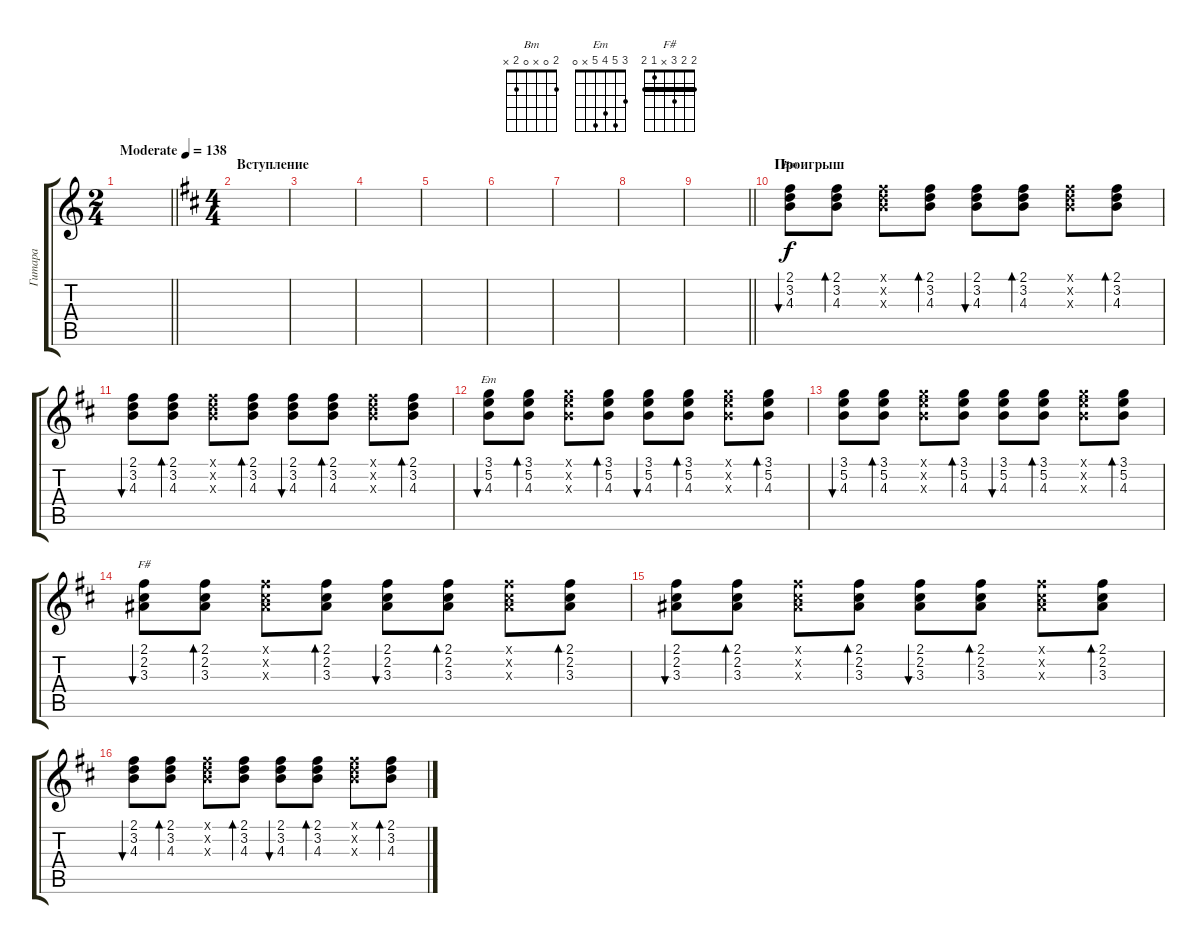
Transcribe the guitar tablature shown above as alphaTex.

\track ("Гитара" "Гитара") {instrument acousticguitarsteel}
\staff {score tabs}
\tuning (E4 B3 G3 D3 A2 E2) {hide}
\chord ("Bm" 2 0 x 0 2 x)
\chord ("Em" 3 5 4 5 x 0)
\chord ("F#" 2 2 3 x 1 2) {barre 2}
\ts (2 4)
\tempo (138 "Moderate")
\clef g2
\barLineRight lightlight
\ks c
|
\ts (4 4)
\section ("" "Вступление")
\ks bminor
|
|
|
|
|
|
|
\barLineRight lightlight
|
\section ("" "Проигрыш")
(2.1 3.2 4.3).8{bu 120 ch "Bm"} (2.1 3.2 4.3).8{bd 120} (2.1{x} 3.2{x} 4.3{x}).8 (2.1 3.2 4.3).8{bd 120} (2.1 3.2 4.3).8{bu 120} (2.1 3.2 4.3).8{bd 120} (2.1{x} 3.2{x} 4.3{x}).8 (2.1 3.2 4.3).8{bd 120} |
(2.1 3.2 4.3).8{bu 120} (2.1 3.2 4.3).8{bd 120} (2.1{x} 3.2{x} 4.3{x}).8 (2.1 3.2 4.3).8{bd 120} (2.1 3.2 4.3).8{bu 120} (2.1 3.2 4.3).8{bd 120} (2.1{x} 3.2{x} 4.3{x}).8 (2.1 3.2 4.3).8{bd 120} |
(3.1 5.2 4.3).8{bu 120 ch "Em"} (3.1 5.2 4.3).8{bd 120} (3.1{x} 5.2{x} 4.3{x}).8 (3.1 5.2 4.3).8{bd 120} (3.1 5.2 4.3).8{bu 120} (3.1 5.2 4.3).8{bd 120} (3.1{x} 5.2{x} 4.3{x}).8 (3.1 5.2 4.3).8{bd 120} |
(3.1 5.2 4.3).8{bu 120} (3.1 5.2 4.3).8{bd 120} (3.1{x} 5.2{x} 4.3{x}).8 (3.1 5.2 4.3).8{bd 120} (3.1 5.2 4.3).8{bu 120} (3.1 5.2 4.3).8{bd 120} (3.1{x} 5.2{x} 4.3{x}).8 (3.1 5.2 4.3).8{bd 120} |
(2.1 2.2 3.3).8{bu 120 ch "F#"} (2.1 2.2 3.3).8{bd 120} (2.1{x} 2.2{x} 3.3{x}).8 (2.1 2.2 3.3).8{bd 120} (2.1 2.2 3.3).8{bu 120} (2.1 2.2 3.3).8{bd 120} (2.1{x} 2.2{x} 3.3{x}).8 (2.1 2.2 3.3).8{bd 120} |
(2.1 2.2 3.3).8{bu 120} (2.1 2.2 3.3).8{bd 120} (2.1{x} 2.2{x} 3.3{x}).8 (2.1 2.2 3.3).8{bd 120} (2.1 2.2 3.3).8{bu 120} (2.1 2.2 3.3).8{bd 120} (2.1{x} 2.2{x} 3.3{x}).8 (2.1 2.2 3.3).8{bd 120} |
(2.1 3.2 4.3).8{bu 120} (2.1 3.2 4.3).8{bd 120} (2.1{x} 3.2{x} 4.3{x}).8 (2.1 3.2 4.3).8{bd 120} (2.1 3.2 4.3).8{bu 120} (2.1 3.2 4.3).8{bd 120} (2.1{x} 3.2{x} 4.3{x}).8 (2.1 3.2 4.3).8{bd 120}
